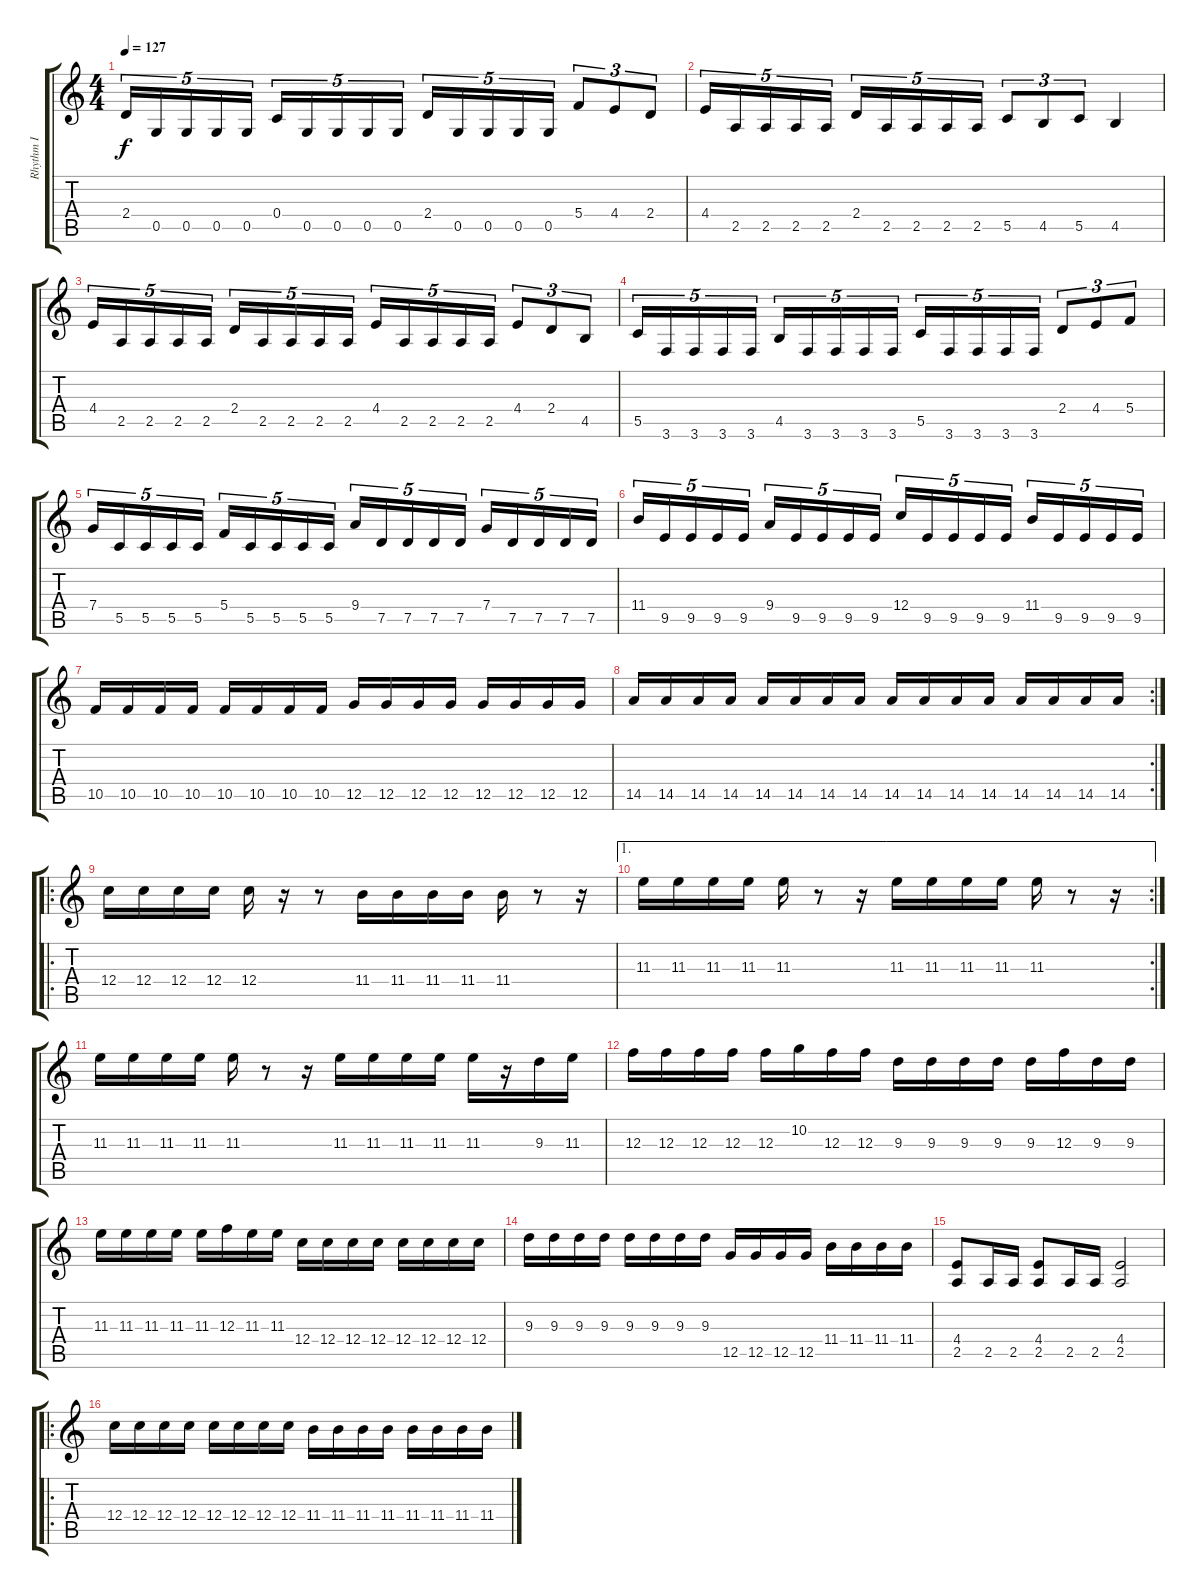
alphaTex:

\track ("Rhythm I" "Rhythm I") {instrument distortionguitar}
\staff {score tabs}
\tuning (D4 A3 F3 C3 G2 D2) {hide}
\ts (4 4)
\tempo 127
\clef g2
\ks c
2.4.16{tu (5 4) dy f} 0.5.16{tu (5 4)} 0.5.16{tu (5 4)} 0.5.16{tu (5 4)} 0.5.16{tu (5 4)} 0.4.16{tu (5 4)} 0.5.16{tu (5 4)} 0.5.16{tu (5 4)} 0.5.16{tu (5 4)} 0.5.16{tu (5 4)} 2.4.16{tu (5 4)} 0.5.16{tu (5 4)} 0.5.16{tu (5 4)} 0.5.16{tu (5 4)} 0.5.16{tu (5 4)} 5.4.8{tu (3 2)} 4.4.8{tu (3 2)} 2.4.8{tu (3 2)} |
4.4.16{tu (5 4)} 2.5.16{tu (5 4)} 2.5.16{tu (5 4)} 2.5.16{tu (5 4)} 2.5.16{tu (5 4)} 2.4.16{tu (5 4)} 2.5.16{tu (5 4)} 2.5.16{tu (5 4)} 2.5.16{tu (5 4)} 2.5.16{tu (5 4)} 5.5.8{tu (3 2)} 4.5.8{tu (3 2)} 5.5.8{tu (3 2)} 4.5.4 |
4.4.16{tu (5 4)} 2.5.16{tu (5 4)} 2.5.16{tu (5 4)} 2.5.16{tu (5 4)} 2.5.16{tu (5 4)} 2.4.16{tu (5 4)} 2.5.16{tu (5 4)} 2.5.16{tu (5 4)} 2.5.16{tu (5 4)} 2.5.16{tu (5 4)} 4.4.16{tu (5 4)} 2.5.16{tu (5 4)} 2.5.16{tu (5 4)} 2.5.16{tu (5 4)} 2.5.16{tu (5 4)} 4.4.8{tu (3 2)} 2.4.8{tu (3 2)} 4.5.8{tu (3 2)} |
5.5.16{tu (5 4)} 3.6.16{tu (5 4)} 3.6.16{tu (5 4)} 3.6.16{tu (5 4)} 3.6.16{tu (5 4)} 4.5.16{tu (5 4)} 3.6.16{tu (5 4)} 3.6.16{tu (5 4)} 3.6.16{tu (5 4)} 3.6.16{tu (5 4)} 5.5.16{tu (5 4)} 3.6.16{tu (5 4)} 3.6.16{tu (5 4)} 3.6.16{tu (5 4)} 3.6.16{tu (5 4)} 2.4.8{tu (3 2)} 4.4.8{tu (3 2)} 5.4.8{tu (3 2)} |
7.4.16{tu (5 4)} 5.5.16{tu (5 4)} 5.5.16{tu (5 4)} 5.5.16{tu (5 4)} 5.5.16{tu (5 4)} 5.4.16{tu (5 4)} 5.5.16{tu (5 4)} 5.5.16{tu (5 4)} 5.5.16{tu (5 4)} 5.5.16{tu (5 4)} 9.4.16{tu (5 4)} 7.5.16{tu (5 4)} 7.5.16{tu (5 4)} 7.5.16{tu (5 4)} 7.5.16{tu (5 4)} 7.4.16{tu (5 4)} 7.5.16{tu (5 4)} 7.5.16{tu (5 4)} 7.5.16{tu (5 4)} 7.5.16{tu (5 4)} |
11.4.16{tu (5 4)} 9.5.16{tu (5 4)} 9.5.16{tu (5 4)} 9.5.16{tu (5 4)} 9.5.16{tu (5 4)} 9.4.16{tu (5 4)} 9.5.16{tu (5 4)} 9.5.16{tu (5 4)} 9.5.16{tu (5 4)} 9.5.16{tu (5 4)} 12.4.16{tu (5 4)} 9.5.16{tu (5 4)} 9.5.16{tu (5 4)} 9.5.16{tu (5 4)} 9.5.16{tu (5 4)} 11.4.16{tu (5 4)} 9.5.16{tu (5 4)} 9.5.16{tu (5 4)} 9.5.16{tu (5 4)} 9.5.16{tu (5 4)} |
10.5.16 10.5.16 10.5.16 10.5.16 10.5.16 10.5.16 10.5.16 10.5.16 12.5.16 12.5.16 12.5.16 12.5.16 12.5.16 12.5.16 12.5.16 12.5.16 |
\rc 2
14.5.16 14.5.16 14.5.16 14.5.16 14.5.16 14.5.16 14.5.16 14.5.16 14.5.16 14.5.16 14.5.16 14.5.16 14.5.16 14.5.16 14.5.16 14.5.16 |
\ro
12.4.16 12.4.16 12.4.16 12.4.16 12.4.16 r.16 r.8 11.4.16 11.4.16 11.4.16 11.4.16 11.4.16 r.8 r.16 |
\ae 1
\rc 2
11.3.16 11.3.16 11.3.16 11.3.16 11.3.16 r.8 r.16 11.3.16 11.3.16 11.3.16 11.3.16 11.3.16 r.8 r.16 |
11.3.16 11.3.16 11.3.16 11.3.16 11.3.16 r.8 r.16 11.3.16 11.3.16 11.3.16 11.3.16 11.3.16 r.16 9.3.16 11.3.16 |
12.3.16 12.3.16 12.3.16 12.3.16 12.3.16 10.2.16 12.3.16 12.3.16 9.3.16 9.3.16 9.3.16 9.3.16 9.3.16 12.3.16 9.3.16 9.3.16 |
11.3.16 11.3.16 11.3.16 11.3.16 11.3.16 12.3.16 11.3.16 11.3.16 12.4.16 12.4.16 12.4.16 12.4.16 12.4.16 12.4.16 12.4.16 12.4.16 |
9.3.16 9.3.16 9.3.16 9.3.16 9.3.16 9.3.16 9.3.16 9.3.16 12.5.16 12.5.16 12.5.16 12.5.16 11.4.16 11.4.16 11.4.16 11.4.16 |
(4.4 2.5).8 2.5.16 2.5.16 (4.4 2.5).8 2.5.16 2.5.16 (4.4 2.5).2 |
\ro
12.4.16 12.4.16 12.4.16 12.4.16 12.4.16 12.4.16 12.4.16 12.4.16 11.4.16 11.4.16 11.4.16 11.4.16 11.4.16 11.4.16 11.4.16 11.4.16
